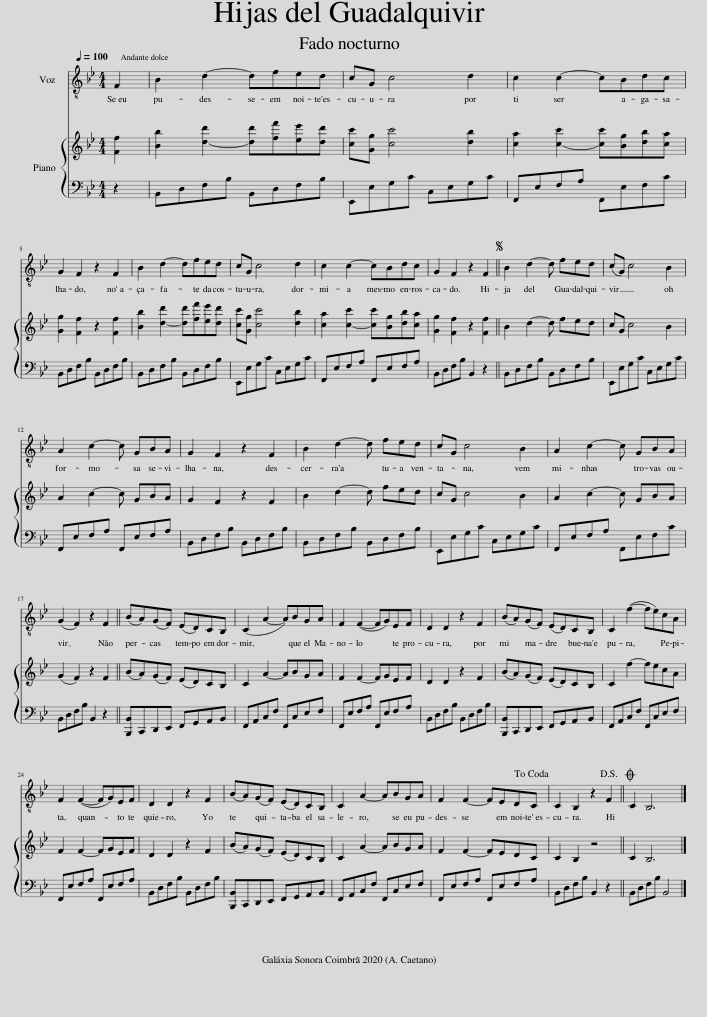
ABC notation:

X:1
%%score 1 { 2 | 3 }
L:1/8
Q:1/4=100
M:4/4
I:linebreak $
K:Bb
V:1 treble-8
V:2 treble
V:3 bass
V:1
 F2 | B2 d2- dfed | cG c4 d2 | c2 c2- cBdc |$ G2 F2 z2 F2 | %5
 B2 d2- dfed | cG c4 d2 | c2 c2- cBdc | G2 F2 z2 F2 ||S B2 d2- d fed | %10
 (cG) c4 B2 |$ A2 c2- c GBA | G2 F2 z2 F2 | B2 d2- d fed | cG c4 B2 | %15
 A2 c2- c GBA |$ (G2 F2) z2 F2 || (BA)(GF) (ED)CB, | (C2 A2- A)BGA | F2 (F2- FG)EF | %20
 D2 D2 z2 F2 | (BA)(GF) (ED)CB, | C2 (f2- fe)cA |$ F2 (F2- FG)EF | D2 D2 z2 F2 | %25
 (BA)(GF) (ED)CB, | C2 A2- ABGA | F2 F2- FEDC!dacoda! | C2 B,2 z2 F2!D.S.! ||O C2 B,6 |] %30
V:2
 [Ff]2 | [Bb]2 [d-d']2 [dd'][ff'][ee'][dd'] | [cc'][Gg] [cc']4 [db]2 | [ca]2 [c-c']2 [cc'][Bg][db][ca] |$ [Gg]2 [Ff]2 z2 [Ff]2 | %5
 [Bb]2 [d-d']2 [dd'][ff'][ee'][dd'] | [cc'][Gg] [cc']4 [db]2 | [ca]2 [c-c']2 [cc'][Bg][db][ca] | [Gg]2 [Ff]2 z2 [Ff]2 || B2 d2- d fed | %10
 cG c4 B2 |$ A2 c2- c GBA | G2 F2 z2 F2 | B2 d2- d fed | cG c4 B2 | %15
 A2 c2- c GBA |$ (G2 F2) z2 F2 || (BA)(GF) (ED)CB, | C2 A2- ABGA | F2 F2- FGEF | %20
 D2 D2 z2 F2 | (BA)(GF) (ED)CB, | C2 f2- fecA |$ F2 F2- FGEF | D2 D2 z2 F2 | %25
 (BA)(GF) (ED)CB, | C2 A2- ABGA | F2 F2- FEDC | C2 B,2 z4 || C2 B,6 |] %30
V:3
 z2 | B,,D,F,B, B,,D,F,B, | E,,E,G,C C,E,G,C | F,,E,F,A, F,,E,F,C |$ B,,D,F,B, B,,D,F,B, | %5
 B,,D,F,B, B,,D,F,B, | E,,E,G,C C,E,G,C | F,,E,F,A, F,,E,F,A, | B,,D,F,B, B,,2 z2 || B,,D,F,B, B,,D,F,B, | %10
 E,,E,G,C C,E,G,C |$ F,,E,F,A, F,,E,F,A, | B,,D,F,B, B,,D,F,B, | B,,D,F,B, B,,D,F,B, | E,,E,G,C C,E,G,C | %15
 F,,E,F,A, F,,E,F,C |$ B,,D,F,B, B,,2 z2 || [B,,,B,,]C,,D,,E,, F,,G,,A,,B,, | F,,A,,C,F, F,,C,E,F, | F,,E,F,A, F,,E,F,A, | %20
 B,,D,F,B, B,,D,F,B, | [B,,,B,,]C,,D,,E,, F,,G,,A,,B,, | F,,A,,C,F, F,,C,E,F, |$ F,,E,F,A, F,,E,F,A, | B,,D,F,B, B,,D,F,B, | %25
 [B,,,B,,]C,,D,,E,, F,,G,,A,,B,, | F,,A,,C,F, F,,C,E,F, | F,,E,F,A, F,,E,F,A, | B,,D,F,B, B,,2 z2 || B,,D,F,B, B,,4 |] %30
